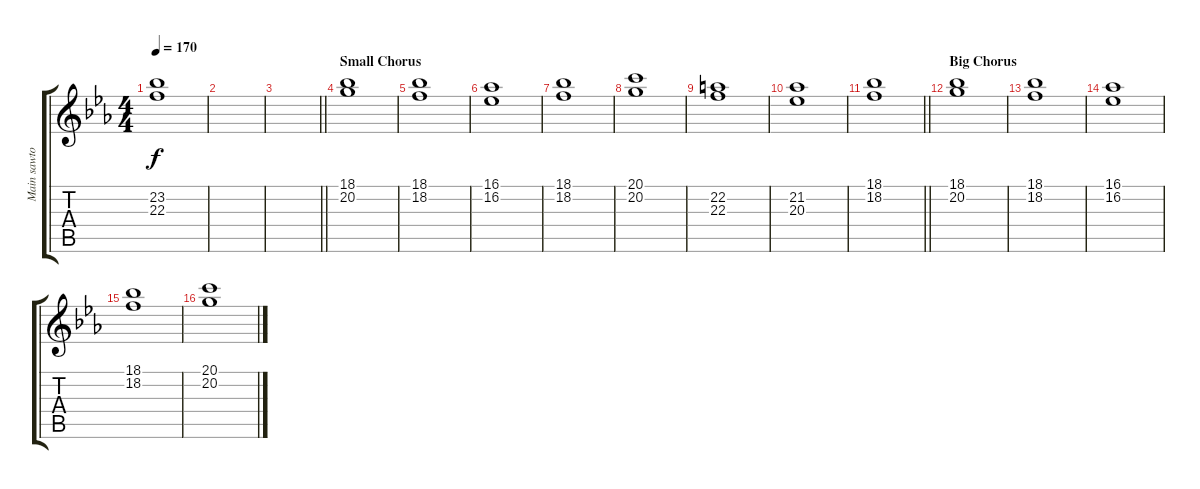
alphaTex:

\track ("Main sawtooth" "Main sawto") {instrument lead2sawtooth}
\staff {score tabs}
\tuning (E4 B3 G3 D3 A2 E2) {hide}
\ts (4 4)
\tempo 170
\clef g2
\ks eb
(23.2 22.3).1{dy f} |
|
\barLineRight lightlight
|
\section ("" "Small Chorus")
(18.1 20.2).1 |
(18.1 18.2).1 |
(16.1 16.2).1 |
(18.1 18.2).1 |
(20.1 20.2).1 |
(22.2 22.3).1 |
(21.2 20.3).1 |
\barLineRight lightlight
(18.1 18.2).1 |
\section ("" "Big Chorus")
(18.1 20.2).1 |
(18.1 18.2).1 |
(16.1 16.2).1 |
(18.1 18.2).1 |
(20.1 20.2).1
